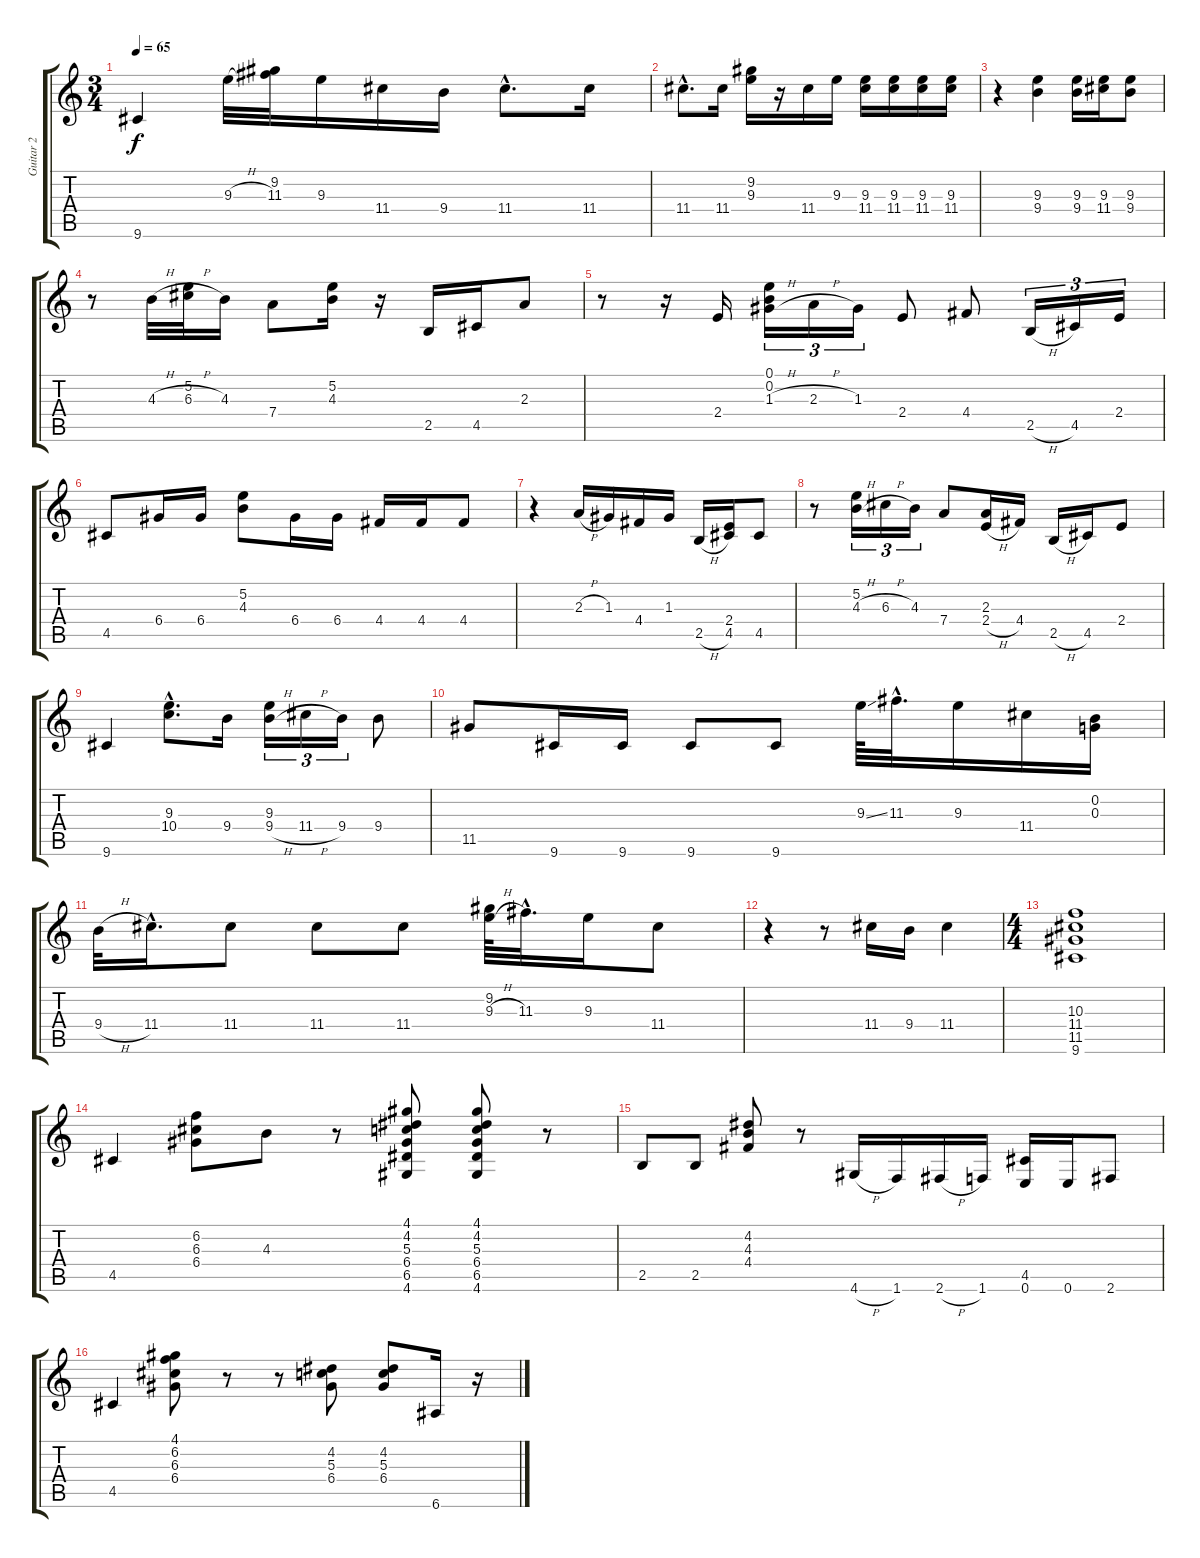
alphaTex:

\track ("Guitar 2" "Guitar 2") {instrument electricguitarclean}
\staff {score tabs}
\tuning (E4 B3 G3 D3 A2 E2) {hide}
\ts (3 4)
\tempo 65
\clef g2
\ks c
9.6.4{dy f} 9.3{h}.32 (9.2 11.3).32 9.3.16 11.4.16 9.4.16 11.4{hac}.8{d} 11.4.16 |
11.4{hac}.8{d} 11.4.16 (9.2 9.3).16 r.16 11.4.16 9.3.16 (9.3 11.4).16 (9.3 11.4).16 (9.3 11.4).16 (9.3 11.4).16 |
r.4 (9.3 9.4).4 (9.3 9.4).16 (9.3 11.4).16 (9.3 9.4).8 |
r.8 4.3{h}.32 (5.2 6.3{h}).32 4.3.16 7.4.8 (5.2 4.3).16 r.16 2.5.16 4.5.16 2.3.8 |
r.8 r.16 2.4.16 (0.1 0.2 1.3{h}).16{tu (3 2)} 2.3{h}.16{tu (3 2)} 1.3.16{tu (3 2)} 2.4.8 4.4.8 2.5{h}.16{tu (3 2)} 4.5.16{tu (3 2)} 2.4.16{tu (3 2)} |
4.5.8 6.4.16 6.4.16 (5.2 4.3).8 6.4.16 6.4.16 4.4.16 4.4.16 4.4.8 |
r.4 2.3{h}.16 1.3.16 4.4.16 1.3.16 2.5{h}.16 (2.4 4.5).16 4.5.8 |
r.8 (5.2 4.3{h}).16{tu (3 2)} 6.3{h}.16{tu (3 2)} 4.3.16{tu (3 2)} 7.4.8 (2.3 2.4{h}).16 4.4.16 2.5{h}.16 4.5.16 2.4.8 |
9.6.4 (9.3{hac} 10.4{hac}).8{d} 9.4.16 (9.3 9.4{h}).16{tu (3 2)} 11.4{h}.16{tu (3 2)} 9.4.16{tu (3 2)} 9.4.8 |
11.5.8 9.6.16 9.6.16 9.6.8 9.6.8 9.3{ss}.64 11.3{hac}.32{d} 9.3.16 11.4.16 (0.2 0.3).16 |
9.4{h}.32 11.4{hac}.16{d} 11.4.8 11.4.8 11.4.8 (9.2 9.3{h}).64 11.3{hac}.32{d} 9.3.16 11.4.8 |
r.4 r.8 11.4.16 9.4.16 11.4.4 |
\ts (4 4)
(10.3 11.4 11.5 9.6).1 |
4.5.4 (6.2 6.3 6.4).8 4.3.8 r.8 (4.1 4.2 5.3 6.4 6.5 4.6).8 (4.1 4.2 5.3 6.4 6.5 4.6).8 r.8 |
2.5.8 2.5.8 (4.2 4.3 4.4).8 r.8 4.6{h}.16 1.6.16 2.6{h}.16 1.6.16 (4.5 0.6).16 0.6.16 2.6.8 |
4.5.4 (4.1 6.2 6.3 6.4).8 r.8 r.8 (4.2 5.3 6.4).8 (4.2 5.3 6.4).8 6.6.16 r.16
